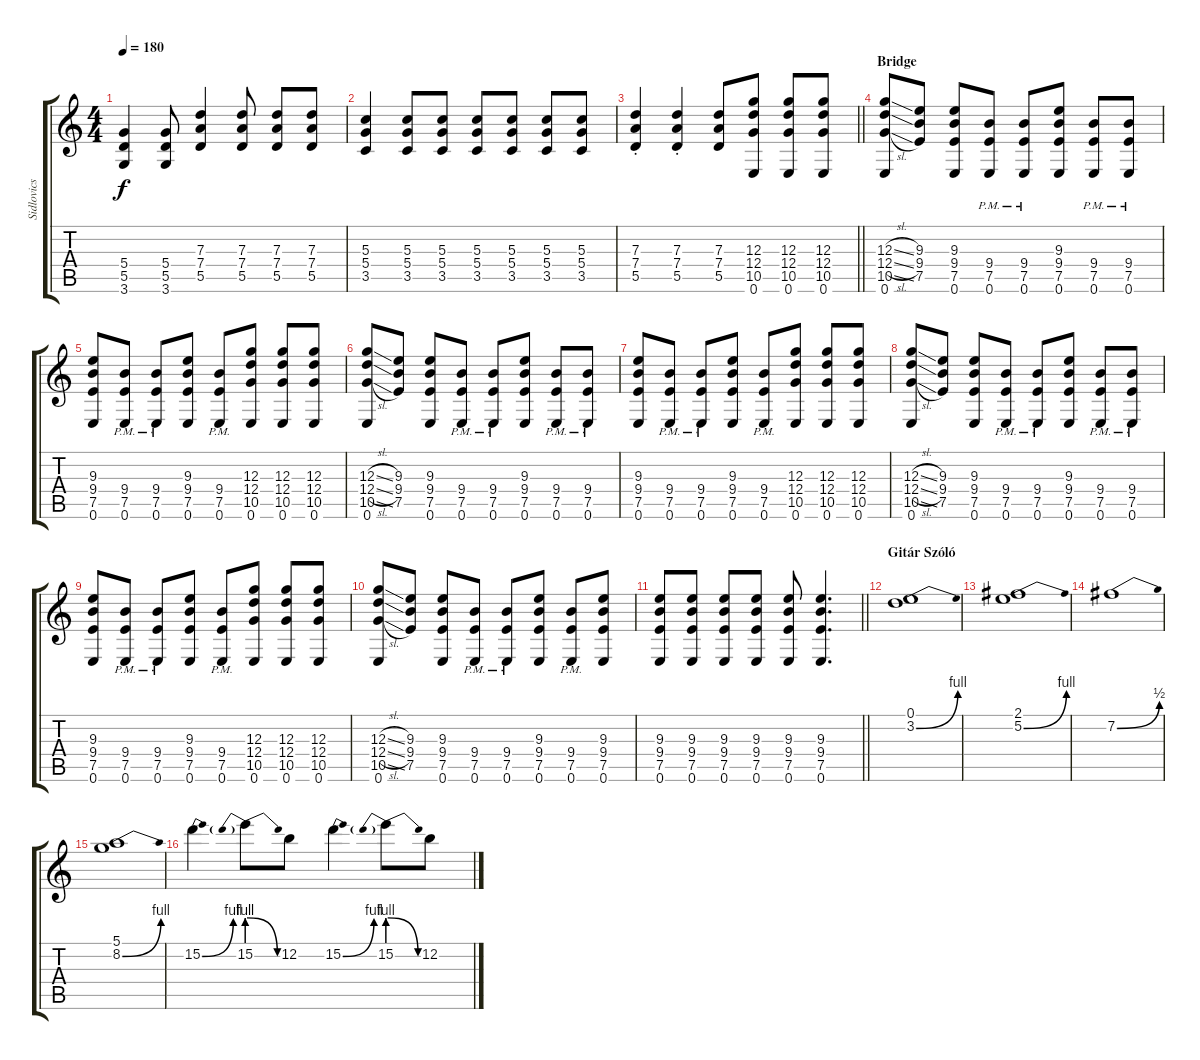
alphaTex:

\track ("Sidlovics Sidi Gábor - Szóló Gitár" "Sidlovics ") {instrument distortionguitar}
\staff {score tabs}
\tuning (E4 B3 G3 D3 A2 E2) {hide}
\ts (4 4)
\tempo 180
\clef g2
\ks c
(5.4 5.5 3.6).4{dy f} (5.4 5.5 3.6).8 (7.3 7.4 5.5).4 (7.3 7.4 5.5).8 (7.3 7.4 5.5).8 (7.3 7.4 5.5).8 |
(5.3 5.4 3.5).4 (5.3 5.4 3.5).8 (5.3 5.4 3.5).8 (5.3 5.4 3.5).8 (5.3 5.4 3.5).8 (5.3 5.4 3.5).8 (5.3 5.4 3.5).8 |
\barLineRight lightlight
(7.3{st} 7.4{st} 5.5{st}).4 (7.3{st} 7.4{st} 5.5{st}).4 (7.3 7.4 5.5).8 (12.3 12.4 10.5 0.6).8 (12.3 12.4 10.5 0.6).8 (12.3 12.4 10.5 0.6).8 |
\section ("" "Bridge")
(12.3{sl} 12.4{sl} 10.5{sl} 0.6).8 (9.3 9.4 7.5).8 (9.3 9.4 7.5 0.6).8 (9.4{pm} 7.5{pm} 0.6{pm}).8 (9.4{pm} 7.5{pm} 0.6{pm}).8 (9.3 9.4 7.5 0.6).8 (9.4{pm} 7.5{pm} 0.6{pm}).8 (9.4{pm} 7.5{pm} 0.6{pm}).8 |
(9.3 9.4 7.5 0.6).8 (9.4{pm} 7.5{pm} 0.6{pm}).8 (9.4{pm} 7.5{pm} 0.6{pm}).8 (9.3 9.4 7.5 0.6).8 (9.4{pm} 7.5{pm} 0.6{pm}).8 (12.3 12.4 10.5 0.6).8 (12.3 12.4 10.5 0.6).8 (12.3 12.4 10.5 0.6).8 |
(12.3{sl} 12.4{sl} 10.5{sl} 0.6).8 (9.3 9.4 7.5).8 (9.3 9.4 7.5 0.6).8 (9.4{pm} 7.5{pm} 0.6{pm}).8 (9.4{pm} 7.5{pm} 0.6{pm}).8 (9.3 9.4 7.5 0.6).8 (9.4{pm} 7.5{pm} 0.6{pm}).8 (9.4{pm} 7.5{pm} 0.6{pm}).8 |
(9.3 9.4 7.5 0.6).8 (9.4{pm} 7.5{pm} 0.6{pm}).8 (9.4{pm} 7.5{pm} 0.6{pm}).8 (9.3 9.4 7.5 0.6).8 (9.4{pm} 7.5{pm} 0.6{pm}).8 (12.3 12.4 10.5 0.6).8 (12.3 12.4 10.5 0.6).8 (12.3 12.4 10.5 0.6).8 |
(12.3{sl} 12.4{sl} 10.5{sl} 0.6).8 (9.3 9.4 7.5).8 (9.3 9.4 7.5 0.6).8 (9.4{pm} 7.5{pm} 0.6{pm}).8 (9.4{pm} 7.5{pm} 0.6{pm}).8 (9.3 9.4 7.5 0.6).8 (9.4{pm} 7.5{pm} 0.6{pm}).8 (9.4{pm} 7.5{pm} 0.6{pm}).8 |
(9.3 9.4 7.5 0.6).8 (9.4{pm} 7.5{pm} 0.6{pm}).8 (9.4{pm} 7.5{pm} 0.6{pm}).8 (9.3 9.4 7.5 0.6).8 (9.4{pm} 7.5{pm} 0.6{pm}).8 (12.3 12.4 10.5 0.6).8 (12.3 12.4 10.5 0.6).8 (12.3 12.4 10.5 0.6).8 |
(12.3{sl} 12.4{sl} 10.5{sl} 0.6).8 (9.3 9.4 7.5).8 (9.3 9.4 7.5 0.6).8 (9.4{pm} 7.5{pm} 0.6{pm}).8 (9.4{pm} 7.5{pm} 0.6{pm}).8 (9.3 9.4 7.5 0.6).8 (9.4{pm} 7.5{pm} 0.6{pm}).8 (9.3 9.4 7.5 0.6).8 |
\barLineRight lightlight
(9.3 9.4 7.5 0.6).8 (9.3 9.4 7.5 0.6).8 (9.3 9.4 7.5 0.6).8 (9.3 9.4 7.5 0.6).8 (9.3 9.4 7.5 0.6).8 (9.3 9.4 7.5 0.6).4{d} |
\section ("" "Gitár Szóló")
(0.1 3.2{be (bend 0 0 60 4)}).1 |
(2.1 5.2{be (bend 0 0 60 4)}).1 |
7.2{be (bend 0 0 60 2)}.1 |
(5.1 8.2{be (bend 0 0 60 4)}).1 |
15.2{be (bend 0 0 60 4)}.4 15.2{be (prebendrelease 0 4 60 0)}.8 12.2.8 15.2{be (bend 0 0 60 4)}.4 15.2{be (prebendrelease 0 4 60 0)}.8 12.2.8
